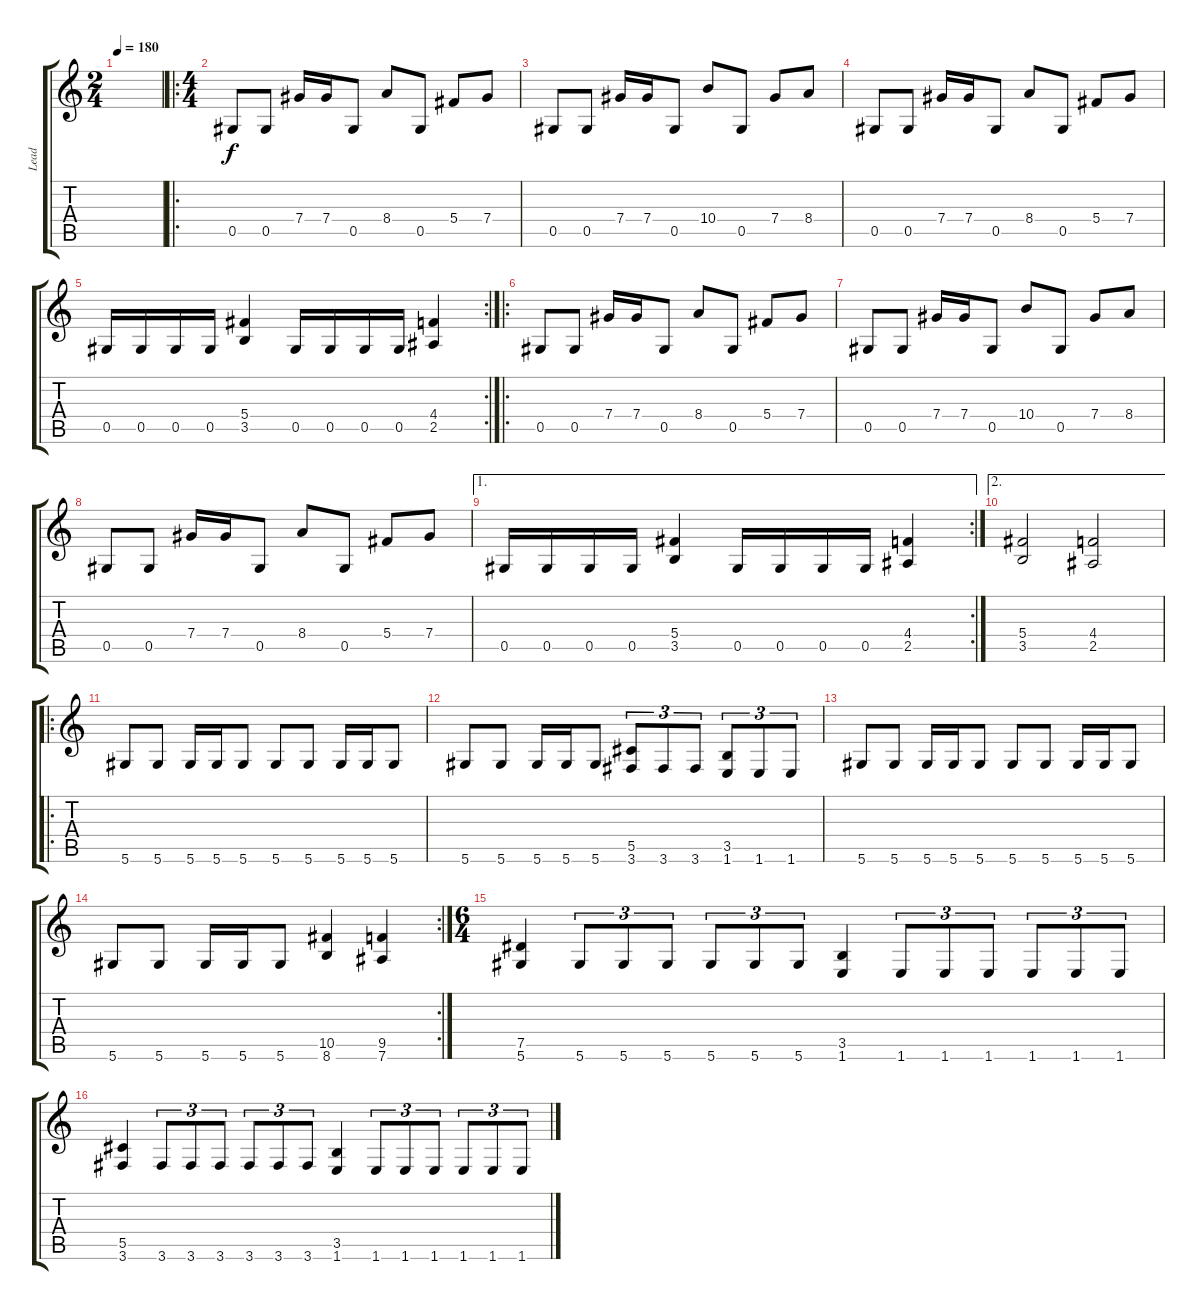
\track ("Lead" "Lead") {instrument overdrivenguitar}
\staff {score tabs}
\tuning (Eb4 Bb3 Gb3 Db3 Ab2 Eb2) {hide}
\ts (2 4)
\tempo 180
\clef g2
\ks c
|
\ro
\ts (4 4)
0.5.8 0.5.8 7.4.16 7.4.16 0.5.8 8.4.8 0.5.8 5.4.8 7.4.8 |
0.5.8 0.5.8 7.4.16 7.4.16 0.5.8 10.4.8 0.5.8 7.4.8 8.4.8 |
0.5.8 0.5.8 7.4.16 7.4.16 0.5.8 8.4.8 0.5.8 5.4.8 7.4.8 |
\rc 2
0.5.16 0.5.16 0.5.16 0.5.16 (5.4 3.5).4 0.5.16 0.5.16 0.5.16 0.5.16 (4.4 2.5).4 |
\ro
0.5.8 0.5.8 7.4.16 7.4.16 0.5.8 8.4.8 0.5.8 5.4.8 7.4.8 |
0.5.8 0.5.8 7.4.16 7.4.16 0.5.8 10.4.8 0.5.8 7.4.8 8.4.8 |
0.5.8 0.5.8 7.4.16 7.4.16 0.5.8 8.4.8 0.5.8 5.4.8 7.4.8 |
\ae 1
\rc 2
0.5.16 0.5.16 0.5.16 0.5.16 (5.4 3.5).4 0.5.16 0.5.16 0.5.16 0.5.16 (4.4 2.5).4 |
\ae 2
(5.4 3.5).2 (4.4 2.5).2 |
\ro
5.6.8 5.6.8 5.6.16 5.6.16 5.6.8 5.6.8 5.6.8 5.6.16 5.6.16 5.6.8 |
5.6.8 5.6.8 5.6.16 5.6.16 5.6.8 (5.5 3.6).8{tu (3 2)} 3.6.8{tu (3 2)} 3.6.8{tu (3 2)} (3.5 1.6).8{tu (3 2)} 1.6.8{tu (3 2)} 1.6.8{tu (3 2)} |
5.6.8 5.6.8 5.6.16 5.6.16 5.6.8 5.6.8 5.6.8 5.6.16 5.6.16 5.6.8 |
\rc 2
5.6.8 5.6.8 5.6.16 5.6.16 5.6.8 (10.5 8.6).4 (9.5 7.6).4 |
\ts (6 4)
(7.5 5.6).4 5.6.8{tu (3 2)} 5.6.8{tu (3 2)} 5.6.8{tu (3 2)} 5.6.8{tu (3 2)} 5.6.8{tu (3 2)} 5.6.8{tu (3 2)} (3.5 1.6).4 1.6.8{tu (3 2)} 1.6.8{tu (3 2)} 1.6.8{tu (3 2)} 1.6.8{tu (3 2)} 1.6.8{tu (3 2)} 1.6.8{tu (3 2)} |
(5.5 3.6).4 3.6.8{tu (3 2)} 3.6.8{tu (3 2)} 3.6.8{tu (3 2)} 3.6.8{tu (3 2)} 3.6.8{tu (3 2)} 3.6.8{tu (3 2)} (3.5 1.6).4 1.6.8{tu (3 2)} 1.6.8{tu (3 2)} 1.6.8{tu (3 2)} 1.6.8{tu (3 2)} 1.6.8{tu (3 2)} 1.6.8{tu (3 2)}
